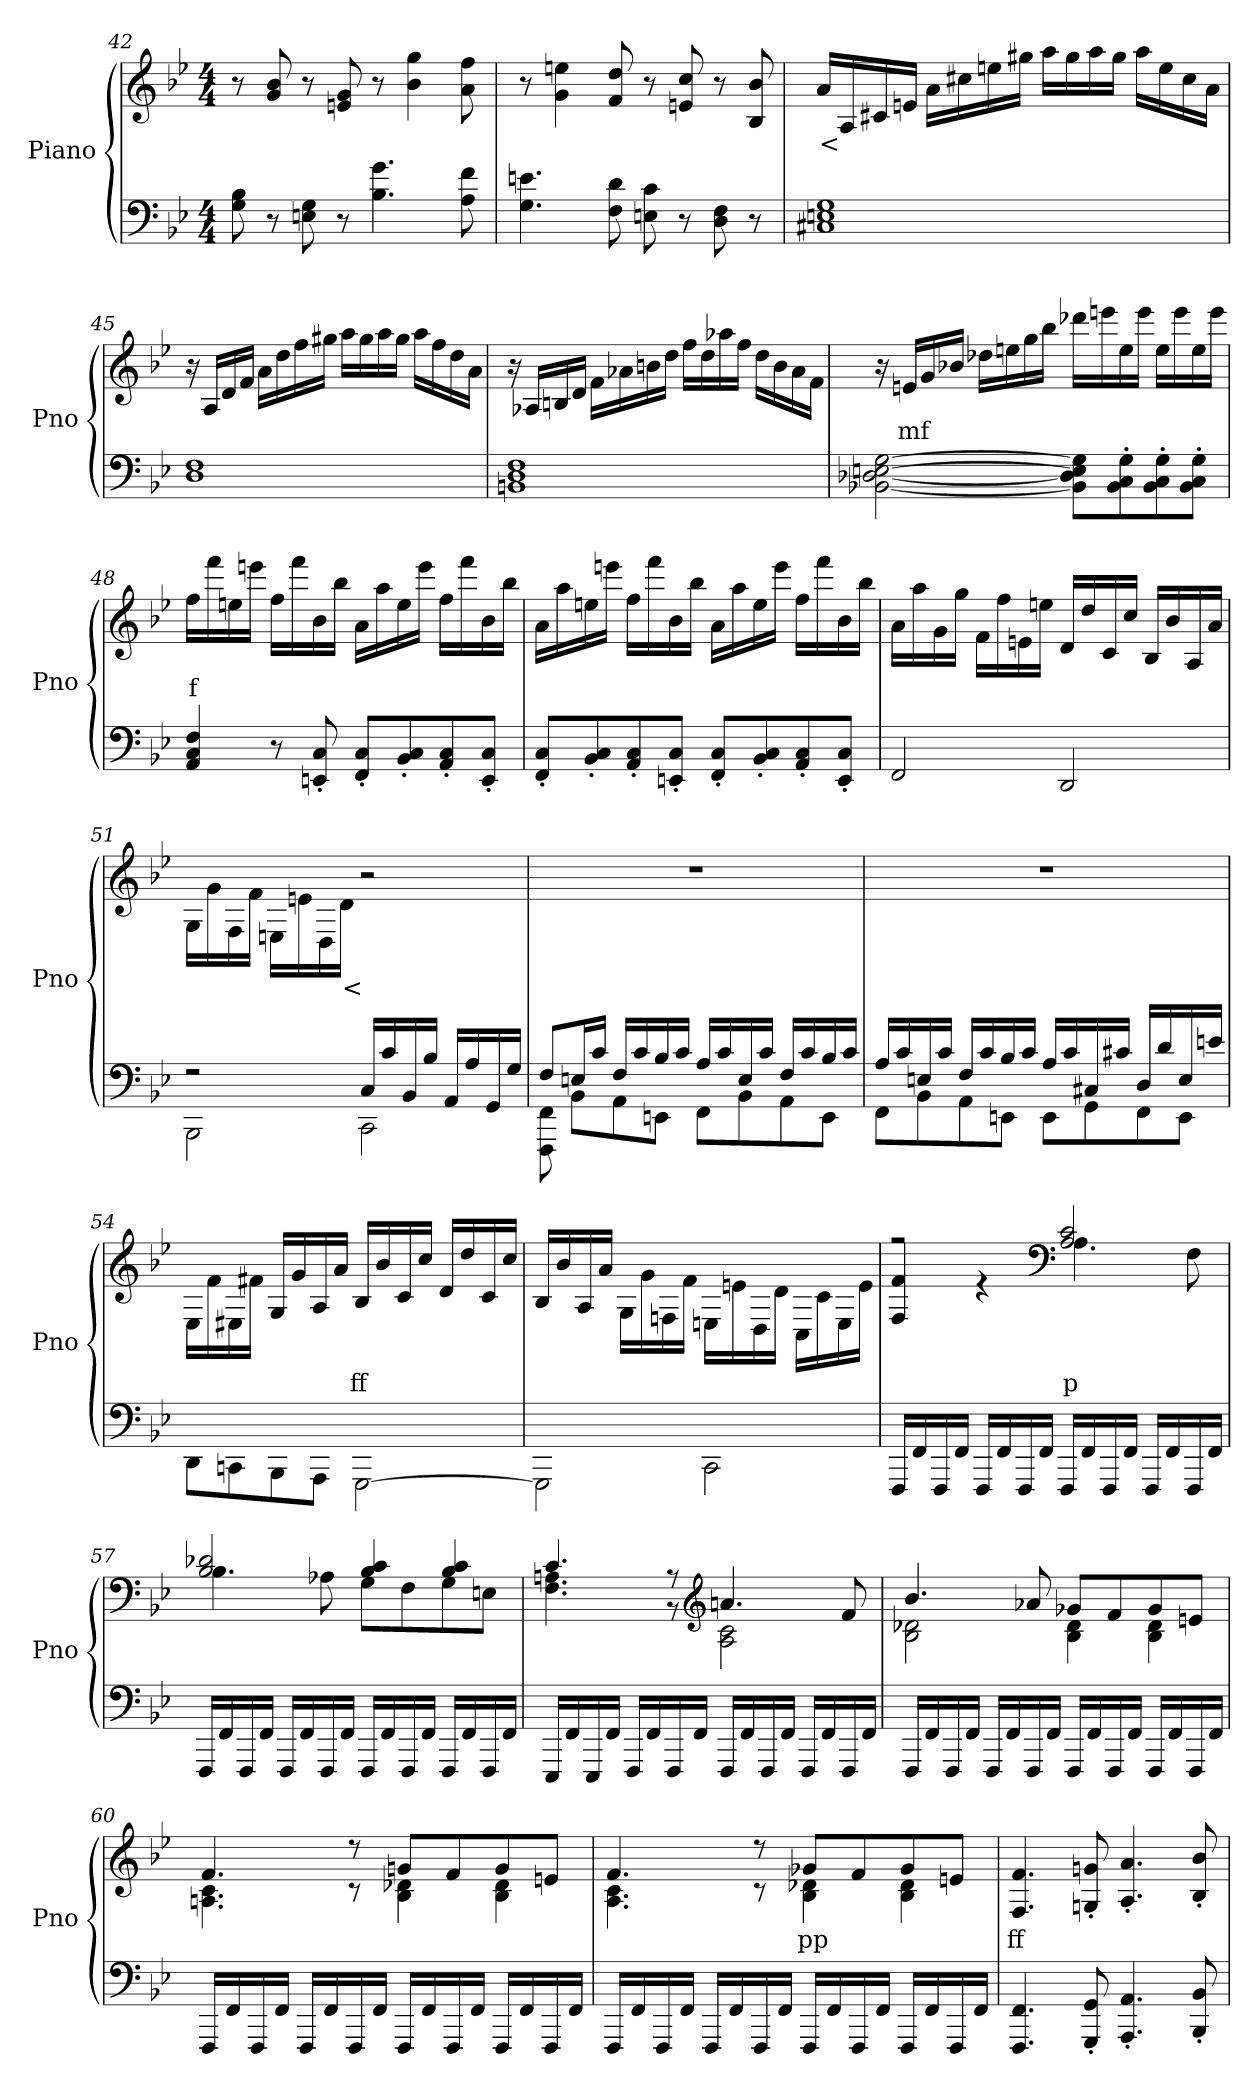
**kern	**kern	**text
*part2	*part1	*part1
*staff2	*staff1	*staff1
*I"Piano	*I"Piano	*
*I'Pno	*I'Pno	*
*clefF4	*clefG2	*
*k[b-e-]	*k[b-e-]	*
*B-:	*B-:	*
*M4/4	*M4/4	*
=42	=42	=42
8G\ 8B-\	8r	.
8r	8g/ 8b-/	.
8En\ 8G\	8r	.
8r	8en/ 8g/	.
4.B-\ 4.g\	8r	.
.	4b-\ 4gg\	.
8A\ 8f\	8a\ 8ff\	.
=43	=43	=43
4.G\ 4.en\	8r	.
.	4g\ 4een\	.
8F\ 8d\	8f/ 8dd/	.
8En\ 8c\	8r	.
8r	8en/ 8cc/	.
8D\ 8F\	8r	.
8r	8B-/ 8b-/	.
!!LO:LB:g=z
=44	=44	=44
1C#X 1En 1G	16a/LL	<
.	16A/	.
.	16c#X/	.
.	16en/JJ	.
.	16a\LL	.
.	16cc#X\	.
.	16een\	.
.	16gg#X\JJ	.
.	16aa\LL	.
.	16gg#\	.
.	16aa\	.
.	16gg#\JJ	.
.	16aa\LL	.
.	16ee\	.
.	16cc#\	.
.	16a\JJ	.
=45	=45	=45
1D 1F	16r	.
.	16A/LL	.
.	16d/	.
.	16f/JJ	.
.	16a\LL	.
.	16dd\	.
.	16ff\	.
.	16gg#X\JJ	.
.	16aa\LL	.
.	16gg#\	.
.	16aa\	.
.	16gg#\JJ	.
.	16aa\LL	.
.	16ff\	.
.	16dd\	.
.	16a\JJ	.
!!LO:LB:g=z
=46	=46	=46
1BBn 1D 1F	16r	.
.	16A-X/LL	.
.	16Bn/	.
.	16d/JJ	.
.	16f\LL	.
.	16a-X\	.
.	16bn\	.
.	16dd\JJ	.
.	16ff\LL	.
.	16dd\	.
.	16aa-X\	.
.	16ff\JJ	.
.	16dd\LL	.
.	16b\	.
.	16a-\	.
.	16f\JJ	.
=47	=47	=47
[2BB-X\ [2D-X\ [2En\ [2G\	16r	.
.	16en/LL	mf
.	16g/	.
.	16b-X/JJ	.
.	16dd-X\LL	.
.	16een\	.
.	16gg\	.
.	16bb-\JJ	.
8BB-\] 8D-\] 8E\] 8G\]L	16ddd-X\LL	.
.	16eeen\	.
8BB-\' 8C\' 8G\'	16ee\	.
.	16eee\JJ	.
8BB-\' 8C\' 8G\'	16ee\LL	.
.	16eee\	.
8BB-\' 8C\' 8G\'J	16ee\	.
.	16eee\JJ	.
=48	=48	=48
4AA/ 4C/ 4F/	16ff\LL	f
.	16fff\	.
.	16een\	.
.	16eeen\JJ	.
8r	16ff\LL	.
.	16fff\	.
8EEn/' 8C/'	16b-\	.
.	16bb-\JJ	.
8FF/' 8C/'L	16a\LL	.
.	16aa\	.
8BB-/' 8C/'	16ee\	.
.	16eee\JJ	.
8AA/' 8C/'	16ff\LL	.
.	16fff\	.
8EE/' 8C/'J	16b-\	.
.	16bb-\JJ	.
!!LO:LB:g=z
=49	=49	=49
8FF/' 8C/'L	16a\LL	.
.	16aa\	.
8BB-/' 8C/'	16een\	.
.	16eeen\JJ	.
8AA/' 8C/'	16ff\LL	.
.	16fff\	.
8EEn/' 8C/'J	16b-\	.
.	16bb-\JJ	.
8FF/' 8C/'L	16a\LL	.
.	16aa\	.
8BB-/' 8C/'	16ee\	.
.	16eee\JJ	.
8AA/' 8C/'	16ff\LL	.
.	16fff\	.
8EE/' 8C/'J	16b-\	.
.	16bb-\JJ	.
=50	=50	=50
2FF/	16a\LL	.
.	16aa\	.
.	16g\	.
.	16gg\JJ	.
.	16f\LL	.
.	16ff\	.
.	16en\	.
.	16een\JJ	.
2DD/	16d/LL	.
.	16dd/	.
.	16c/	.
.	16cc/JJ	.
.	16B-/LL	.
.	16b-/	.
.	16A/	.
.	16a/JJ	.
=51	=51	=51
*^	*	*
2r	2BBB-\	16G\LL	.
.	.	16g\	.
.	.	16F\	.
.	.	16f\JJ	.
.	.	16En\LL	.
.	.	16en\	.
.	.	16D\	.
.	.	16d\JJ	<
16C/LL	2CC\	2r	.
16c/	.	.	.
16BB-/	.	.	.
16B-/JJ	.	.	.
16AA/LL	.	.	.
16A/	.	.	.
16GG/	.	.	.
16G/JJ	.	.	.
!!LO:LB:g=z
=52	=52	=52	=52
8F/L	8FFF\ 8FF\	1r	.
16En/L	8BB-\L	.	.
16c/JJ	.	.	.
16F/LL	8AA\	.	.
16c/	.	.	.
16B-/	8EEn\J	.	.
16c/JJ	.	.	.
16A/LL	8FF\L	.	.
16c/	.	.	.
16E/	8BB-\	.	.
16c/JJ	.	.	.
16F/LL	8AA\	.	.
16c/	.	.	.
16B-/	8EE\J	.	.
16c/JJ	.	.	.
=53	=53	=53	=53
16A/LL	8FF\L	1r	.
16c/	.	.	.
16En/	8BB-\	.	.
16c/JJ	.	.	.
16F/LL	8AA\	.	.
16c/	.	.	.
16B-/	8EEn\J	.	.
16c/JJ	.	.	.
16A/LL	8EE\L	.	.
16c/	.	.	.
16C#X/	8GG\	.	.
16c#X/JJ	.	.	.
16D/LL	8FF\	.	.
16d/	.	.	.
16E/	8EE\J	.	.
16en/JJ	.	.	.
*v	*v	*	*
=54	=54	=54
8DD\L	16E-\LL	.
.	16f\	.
8CCn\	16E#X\	.
.	16f#X\JJ	.
8BBB-\	16G/LL	.
.	16g/	.
8AAA\J	16A/	.
.	16a/JJ	.
[2GGG\	16B-/LL	ff
.	16b-/	.
.	16c/	.
.	16cc/JJ	.
.	16d/LL	.
.	16dd/	.
.	16c/	.
.	16cc/JJ	.
!!LO:PB:g=z
=55	=55	=55
2GGG\]	16B-/LL	.
.	16b-/	.
.	16A/	.
.	16a/JJ	.
.	16G\LL	.
.	16g\	.
.	16Fn\	.
.	16f\JJ	.
2CC\	16En\LL	.
.	16en\	.
.	16D\	.
.	16d\JJ	.
.	16C\LL	.
.	16c\	.
.	16E\	.
.	16e\JJ	.
=56	=56	=56
*	*^	*
16FFF/LL	2r	4F/ 4f/	.
16FF/	.	.	.
16FFF/	.	.	.
16FF/JJ	.	.	.
16FFF/LL	.	4r	.
16FF/	.	.	.
16FFF/	.	.	.
16FF/JJ	.	.	.
*	*clefF4	*	*
16FFF/LL	2A/ 2c/	4.A\	p
16FF/	.	.	.
16FFF/	.	.	.
16FF/JJ	.	.	.
16FFF/LL	.	.	.
16FF/	.	.	.
16FFF/	.	8F\	.
16FF/JJ	.	.	.
!!LO:LB:g=z	!!
=57	=57	=57	=57
16FFF/LL	2B-/ 2d-X/	4.B-\	.
16FF/	.	.	.
16FFF/	.	.	.
16FF/JJ	.	.	.
16FFF/LL	.	.	.
16FF/	.	.	.
16FFF/	.	8A-X\	.
16FF/JJ	.	.	.
16FFF/LL	4B-/ 4c/	8G\L	.
16FF/	.	.	.
16FFF/	.	8F\	.
16FF/JJ	.	.	.
16FFF/LL	4B-/ 4c/	8G\	.
16FF/	.	.	.
16FFF/	.	8En\J	.
16FF/JJ	.	.	.
=58	=58	=58	=58
16EEE-/LL	4.c/	4.F\ 4.An\	.
16FF/	.	.	.
16EEE-/	.	.	.
16FF/JJ	.	.	.
16FFF/LL	.	.	.
16FF/	.	.	.
16FFF/	8r	8r	.
16FF/JJ	.	.	.
*	*clefG2	*	*
16FFF/LL	4.an/	2A\ 2c\	.
16FF/	.	.	.
16FFF/	.	.	.
16FF/JJ	.	.	.
16FFF/LL	.	.	.
16FF/	.	.	.
16FFF/	8f/	.	.
16FF/JJ	.	.	.
!!LO:LB:g=z	!!
=59	=59	=59	=59
16FFF/LL	4.b-/	2B-\ 2d-X\	.
16FF/	.	.	.
16FFF/	.	.	.
16FF/JJ	.	.	.
16FFF/LL	.	.	.
16FF/	.	.	.
16FFF/	8a-X/	.	.
16FF/JJ	.	.	.
16FFF/LL	8g-X/L	4B-\ 4d-\	.
16FF/	.	.	.
16FFF/	8f/	.	.
16FF/JJ	.	.	.
16FFF/LL	8g-/	4B-\ 4d-\	.
16FF/	.	.	.
16FFF/	8en/J	.	.
16FF/JJ	.	.	.
=60	=60	=60	=60
16FFF/LL	4.f/	4.An\ 4.c\	.
16FF/	.	.	.
16FFF/	.	.	.
16FF/JJ	.	.	.
16FFF/LL	.	.	.
16FF/	.	.	.
16FFF/	8r	8r	.
16FF/JJ	.	.	.
16FFF/LL	8gn/L	4B-\ 4d-X\	.
16FF/	.	.	.
16FFF/	8f/	.	.
16FF/JJ	.	.	.
16FFF/LL	8g/	4B-\ 4d-\	.
16FF/	.	.	.
16FFF/	8en/J	.	.
16FF/JJ	.	.	.
!!LO:LB:g=z	!!
=61	=61	=61	=61
16FFF/LL	4.f/	4.A\ 4.c\	.
16FF/	.	.	.
16FFF/	.	.	.
16FF/JJ	.	.	.
16FFF/LL	.	.	.
16FF/	.	.	.
16FFF/	8r	8r	.
16FF/JJ	.	.	.
16FFF/LL	8g-X/L	4B-\ 4d-X\	pp
16FF/	.	.	.
16FFF/	8f/	.	.
16FF/JJ	.	.	.
16FFF/LL	8g-/	4B-\ 4d-\	.
16FF/	.	.	.
16FFF/	8en/J	.	.
16FF/JJ	.	.	.
*	*v	*v	*
=62	=62	=62
4.FFF/ 4.FF/	4.F/ 4.f/	ff
8GGG/' 8GG/'	8Gn/' 8gn/'	.
4.AAA/' 4.AA/'	4.A/' 4.a/'	.
8BBB-/' 8BB-/'	8B-/' 8b-/'	.
=	=	=
*-	*-	*-
